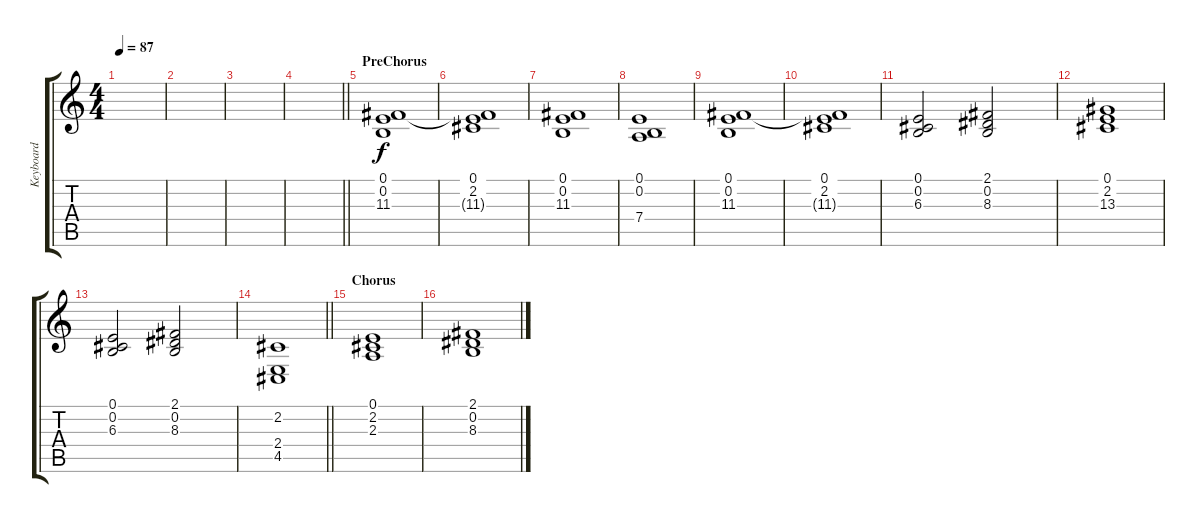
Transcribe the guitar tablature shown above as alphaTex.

\track ("Keyboard" "Keyboard") {instrument synthstrings1}
\staff {score tabs}
\tuning (E4 B3 G3 D3 A2 E2) {hide}
\ts (4 4)
\tempo 87
\clef g2
\ks c
|
|
|
\barLineRight lightlight
|
\section ("" "PreChorus")
(0.1 0.2 11.3).1 |
(0.1 2.2 11.3{t}).1 |
(0.1 0.2 11.3).1 |
(0.1 0.2 7.4).1 |
(0.1 0.2 11.3).1 |
(0.1 2.2 11.3{t}).1 |
(0.1 0.2 6.3).2 (2.1 0.2 8.3).2 |
(0.1 2.2 13.3).1 |
(0.1 0.2 6.3).2 (2.1 0.2 8.3).2 |
\barLineRight lightlight
(2.2 2.4 4.5).1 |
\section ("" "Chorus")
(0.1 2.2 2.3).1 |
(2.1 0.2 8.3).1
